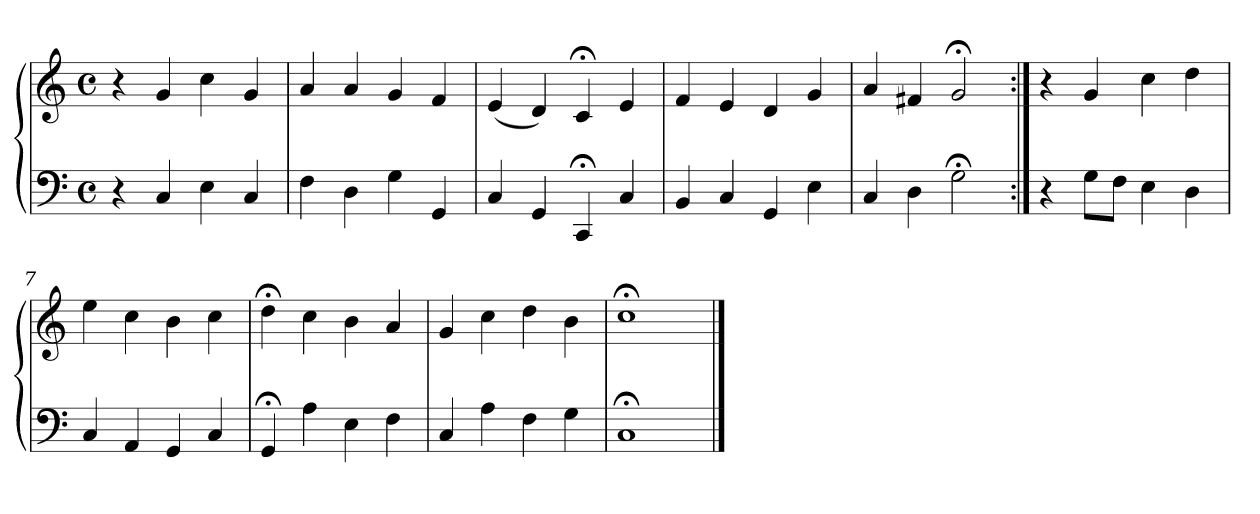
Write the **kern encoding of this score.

**kern	**kern
*part1	*part1
*staff2	*staff1
*clefF4	*clefG2
*M4/4	*M4/4
*met(c)	*met(c)
=1	=1
4r	4r
4C	4g
4E	4cc
4C	4g
=2	=2
4F	4a
4D	4a
4G	4g
4GG	4f
=3	=3
4C	(4e
4GG	4d)
4CC;<	4c;<
4C	4e
=4	=4
4BB	4f
4C	4e
4GG	4d
4E	4g
=5	=5
4C	4a
4D	4f#X
2G;<	2g;<
!!LO:LB:g=z
=6:|!	=6:|!
4r	4r
8GL	4g
8FJ	.
4E	4cc
4D	4dd
=7	=7
4C	4ee
4AA	4cc
4GG	4b
4C	4cc
=8	=8
4GG;<	4dd;<
4A	4cc
4E	4b
4F	4a
=9	=9
4C	4g
4A	4cc
4F	4dd
4G	4b
=10	=10
1C;<	1cc;<
==	==
*-	*-
